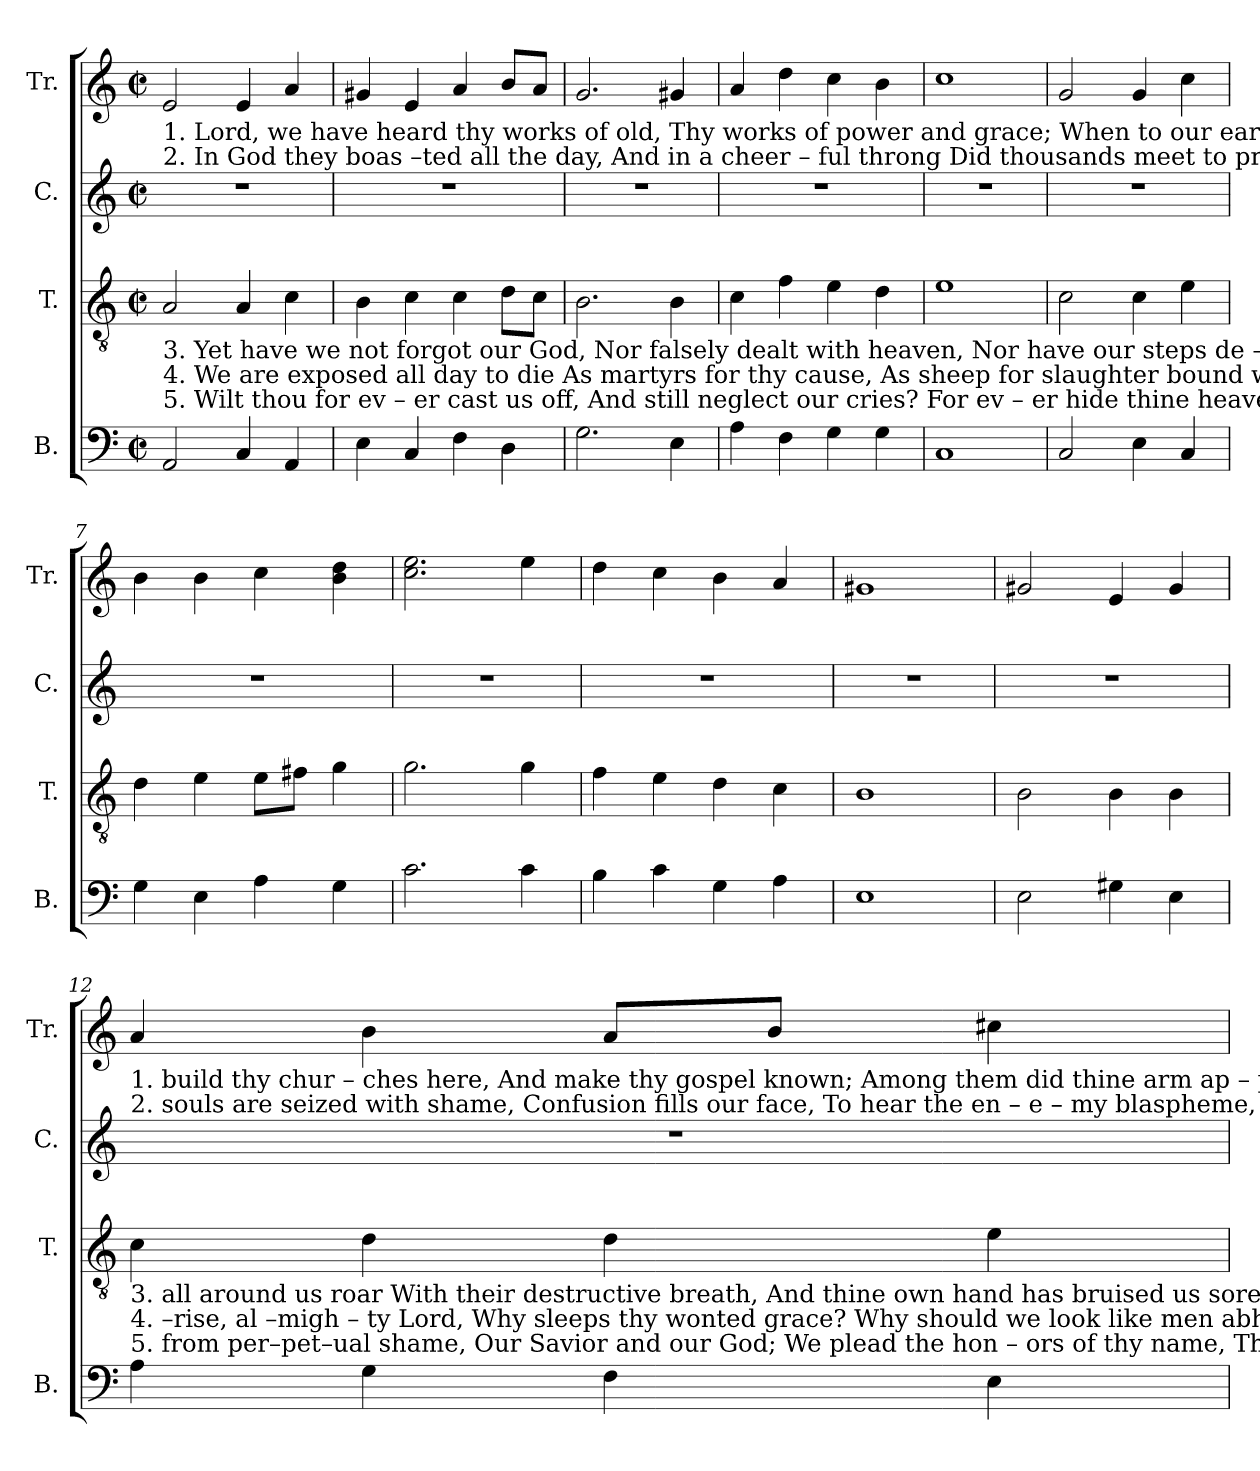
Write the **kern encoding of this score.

**kern	**kern	**kern	**kern
*part4	*part3	*part2	*part1
*staff4	*staff3	*staff2	*staff1
*I"B.	*I"T.	*I"C.	*I"Tr.
*I'B.	*I'T.	*I'C.	*I'Tr.
*clefF4	*clefGv2	*clefG2	*clefG2
*k[]	*k[]	*k[]	*k[]
*M2/2	*M2/2	*M2/2	*M2/2
*met(c|)	*met(c|)	*met(c|)	*met(c|)
*MM130	*MM130	*MM130	*MM130
=1	=1	=1	=1
!	!	!	!LO:TX:b:t=1. Lord, we have heard thy works   of    old,  Thy works of power and grace; When to our ears our fa   –    thers   told  The  wonders of  their  days. How  thou  didst
!	!	!	!LO:TX:b:t=2. In  God they  boas –ted  all      the  day,   And  in  a  cheer – ful  throng  Did thousands meet to praise  and    pray, And grace was all their song.  But   now   our
!	!LO:TX:b:t=3. Yet  have  we  not   forgot    our     God,   Nor falsely dealt with heaven,  Nor have our steps de – clined  the  road   Of   du – ty thou hast given; Though dragons	!	!
!	!LO:TX:b:t=4. We  are  exposed   all   day   to       die      As  martyrs  for  thy  cause,   As  sheep  for  slaughter  bound  we  lie     By  sharp and  bloody laws.  A – wake,  a –	!	!
!	!LO:TX:b:t=5. Wilt  thou  for  ev – er  cast  us       off,     And  still  neglect  our cries?  For  ev – er  hide  thine  heaven – ly  love    From  our  afflicted  eyes?   Re – deem  us	!	!
2AA!/	2A!/	1r	2e!/
4C!/	4A!/	.	4e!/
4AA!/	4c!\	.	4a!/
=2	=2	=2	=2
4E!\	4B!\	1r	4g#X!/
4C!/	4c!\	.	4e!/
4F!\	4c!\	.	4a!/
4D!\	8d!\L	.	8b!/L
.	8c!\J	.	8a!/J
=3	=3	=3	=3
2.G!\	2.B!\	1r	2.g!/
4E!\	4B!\	.	4g#X!/
=4	=4	=4	=4
4A!\	4c!\	1r	4a!/
4F!\	4f!\	.	4dd!\
4G!\	4e!\	.	4cc!\
4G!\	4d!\	.	4b!\
=5	=5	=5	=5
1C!	1e!	1r	1cc!
=6	=6	=6	=6
2C!/	2c!\	1r	2g!/
4E!\	4c!\	.	4g!/
4C!/	4e!\	.	4cc!\
=7	=7	=7	=7
4G!\	4d!\	1r	4b!\
4E!\	4e!\	.	4b!\
4A!\	8e!\L	.	4cc!\
.	8f#X!\J	.	.
4G!\	4g!\	.	4b!\ 4dd!\
=8	=8	=8	=8
2.c!\	2.g!\	1r	2.cc!\ 2.ee!\
4c!\	4g!\	.	4ee!\
=9	=9	=9	=9
4B!\	4f!\	1r	4dd!\
4c!\	4e!\	.	4cc!\
4G!\	4d!\	.	4b!\
4A!\	4c!\	.	4a!/
=10	=10	=10	=10
1E!	1B!	1r	1g#X!
=11	=11	=11	=11
2E!\	2B!\	1r	2g#X!/
4G#X!\	4B!\	.	4e!/
4E!\	4B!\	.	4g#!/
!!LO:LB:g=z
=12	=12	=12	=12
!	!	!	!LO:TX:b:t=1. build thy chur – ches here, And make thy gospel known;  Among  them   did  thine  arm  ap – pear,  Thy  light     and   glory  shone, Thy  light and    glo – ry  shone.
!	!	!	!LO:TX:b:t=2. souls are seized with shame, Confusion  fills  our  face,   To  hear  the    en  –  e   – my  blaspheme, And fools  reproach  thy  grace, And fools re – proach thy grace.
!	!LO:TX:b:t=3. all   around       us  roar  With their destructive breath,  And thine own hand has bruised  us  sore  Hard  by   the   gates  of death, Hard by   the    gates  of  death.	!	!
!	!LO:TX:b:t=4. –rise, al –migh – ty Lord, Why sleeps thy wonted grace? Why  should  we  look  like  men abhorred  Or  ban –ished from thy face?  Or   banished   from  thy  face?	!	!
!	!LO:TX:b:t=5. from  per–pet–ual shame, Our  Savior  and  our  God;   We  plead  the  hon – ors  of   thy   name,   The  me – rits  of  thy blood,  The   me  – rits  of    thy  blood.	!	!
4A!\	4c!\	1r	4a!/
4G!\	4d!\	.	4b!\
4F!\	4d!\	.	8a!/L
.	.	.	8b!/J
4E!\	4e!\	.	4cc#X!\
=	=	=	=
*-	*-	*-	*-
